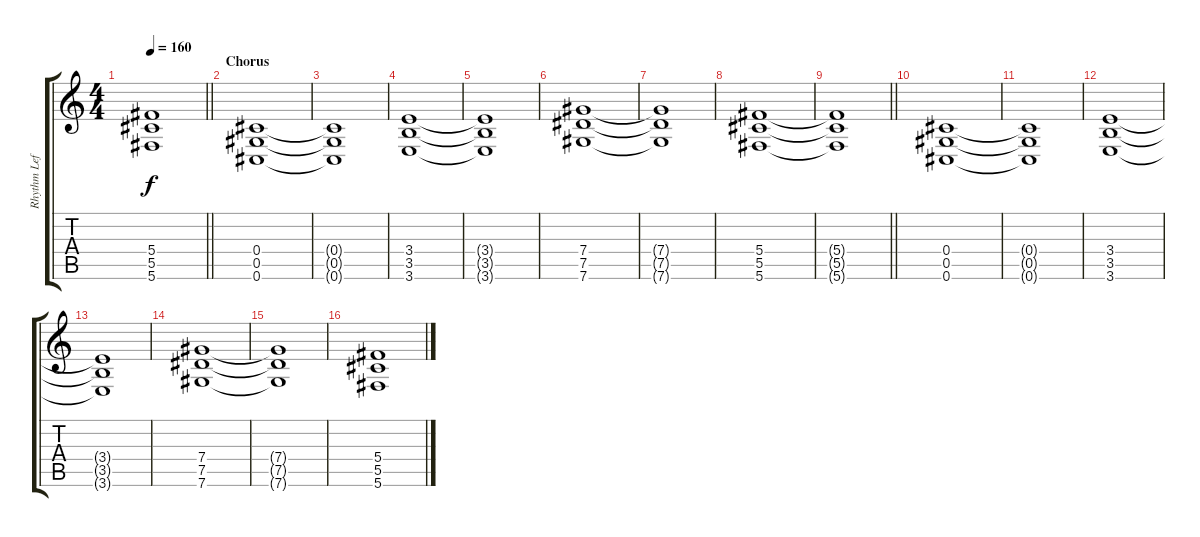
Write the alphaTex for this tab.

\track ("Rhythm Left" "Rhythm Lef") {instrument distortionguitar}
\staff {score tabs}
\tuning (Eb4 Bb3 Gb3 Db3 Ab2 Db2) {hide}
\ts (4 4)
\tempo 160
\clef g2
\barLineRight lightlight
\ks c
(5.4{t} 5.5{t} 5.6{t}).1{dy f} |
\section ("" "Chorus")
(0.4 0.5 0.6).1 |
(0.4{t} 0.5{t} 0.6{t}).1 |
(3.4 3.5 3.6).1 |
(3.4{t} 3.5{t} 3.6{t}).1 |
(7.4 7.5 7.6).1 |
(7.4{t} 7.5{t} 7.6{t}).1 |
(5.4 5.5 5.6).1 |
\barLineRight lightlight
(5.4{t} 5.5{t} 5.6{t}).1 |
(0.4 0.5 0.6).1 |
(0.4{t} 0.5{t} 0.6{t}).1 |
(3.4 3.5 3.6).1 |
(3.4{t} 3.5{t} 3.6{t}).1 |
(7.4 7.5 7.6).1 |
(7.4{t} 7.5{t} 7.6{t}).1 |
(5.4 5.5 5.6).1
